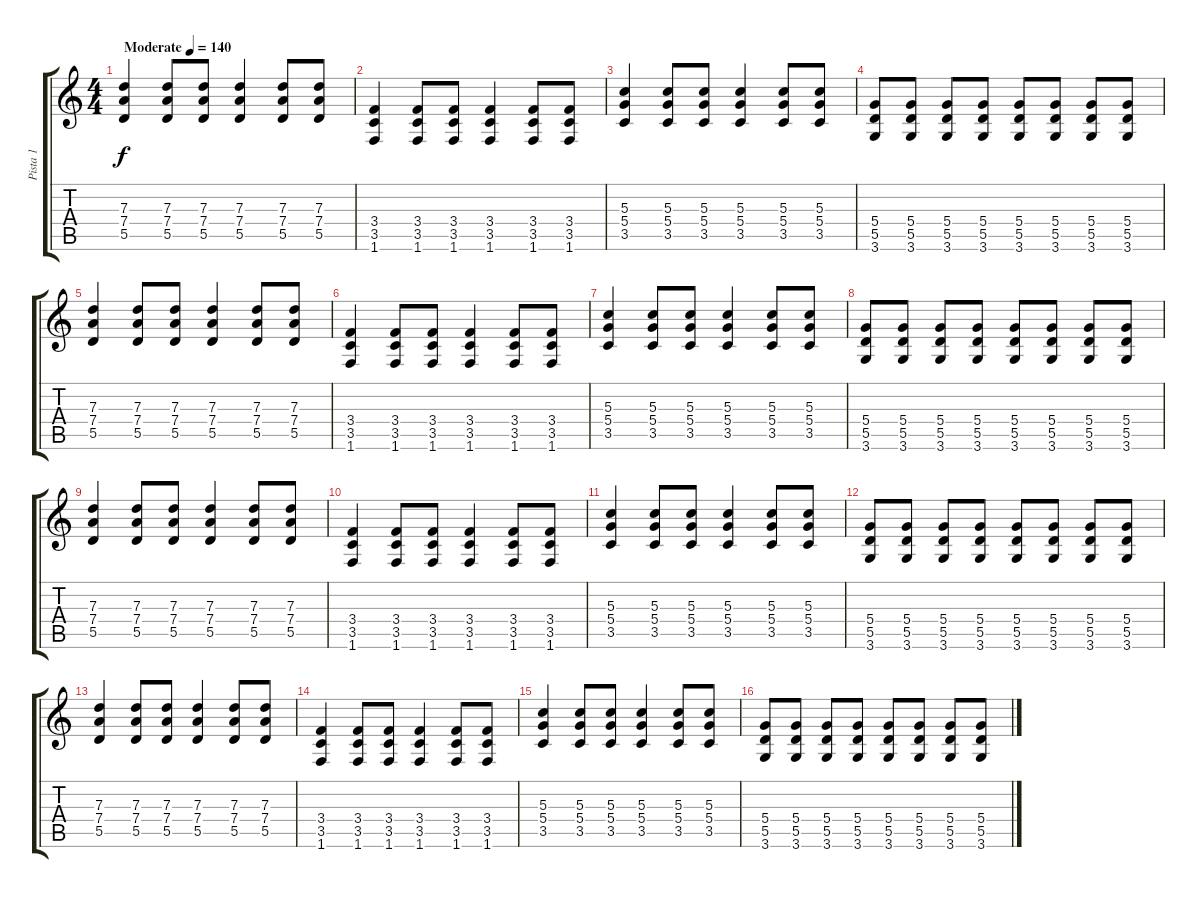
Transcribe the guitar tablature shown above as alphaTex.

\track ("Pista 1" "Pista 1") {instrument distortionguitar}
\staff {score tabs}
\tuning (E4 B3 G3 D3 A2 E2) {hide}
\ts (4 4)
\tempo (140 "Moderate")
\clef g2
\ks c
(7.3 7.4 5.5).4{dy f instrument distortionguitar} (7.3 7.4 5.5).8 (7.3 7.4 5.5).8 (7.3 7.4 5.5).4 (7.3 7.4 5.5).8 (7.3 7.4 5.5).8 |
(3.4 3.5 1.6).4 (3.4 3.5 1.6).8 (3.4 3.5 1.6).8 (3.4 3.5 1.6).4 (3.4 3.5 1.6).8 (3.4 3.5 1.6).8 |
(5.3 5.4 3.5).4 (5.3 5.4 3.5).8 (5.3 5.4 3.5).8 (5.3 5.4 3.5).4 (5.3 5.4 3.5).8 (5.3 5.4 3.5).8 |
(5.4 5.5 3.6).8 (5.4 5.5 3.6).8 (5.4 5.5 3.6).8 (5.4 5.5 3.6).8 (5.4 5.5 3.6).8 (5.4 5.5 3.6).8 (5.4 5.5 3.6).8 (5.4 5.5 3.6).8 |
(7.3 7.4 5.5).4 (7.3 7.4 5.5).8 (7.3 7.4 5.5).8 (7.3 7.4 5.5).4 (7.3 7.4 5.5).8 (7.3 7.4 5.5).8 |
(3.4 3.5 1.6).4 (3.4 3.5 1.6).8 (3.4 3.5 1.6).8 (3.4 3.5 1.6).4 (3.4 3.5 1.6).8 (3.4 3.5 1.6).8 |
(5.3 5.4 3.5).4 (5.3 5.4 3.5).8 (5.3 5.4 3.5).8 (5.3 5.4 3.5).4 (5.3 5.4 3.5).8 (5.3 5.4 3.5).8 |
(5.4 5.5 3.6).8 (5.4 5.5 3.6).8 (5.4 5.5 3.6).8 (5.4 5.5 3.6).8 (5.4 5.5 3.6).8 (5.4 5.5 3.6).8 (5.4 5.5 3.6).8 (5.4 5.5 3.6).8 |
(7.3 7.4 5.5).4 (7.3 7.4 5.5).8 (7.3 7.4 5.5).8 (7.3 7.4 5.5).4 (7.3 7.4 5.5).8 (7.3 7.4 5.5).8 |
(3.4 3.5 1.6).4 (3.4 3.5 1.6).8 (3.4 3.5 1.6).8 (3.4 3.5 1.6).4 (3.4 3.5 1.6).8 (3.4 3.5 1.6).8 |
(5.3 5.4 3.5).4 (5.3 5.4 3.5).8 (5.3 5.4 3.5).8 (5.3 5.4 3.5).4 (5.3 5.4 3.5).8 (5.3 5.4 3.5).8 |
(5.4 5.5 3.6).8 (5.4 5.5 3.6).8 (5.4 5.5 3.6).8 (5.4 5.5 3.6).8 (5.4 5.5 3.6).8 (5.4 5.5 3.6).8 (5.4 5.5 3.6).8 (5.4 5.5 3.6).8 |
(7.3 7.4 5.5).4 (7.3 7.4 5.5).8 (7.3 7.4 5.5).8 (7.3 7.4 5.5).4 (7.3 7.4 5.5).8 (7.3 7.4 5.5).8 |
(3.4 3.5 1.6).4 (3.4 3.5 1.6).8 (3.4 3.5 1.6).8 (3.4 3.5 1.6).4 (3.4 3.5 1.6).8 (3.4 3.5 1.6).8 |
(5.3 5.4 3.5).4 (5.3 5.4 3.5).8 (5.3 5.4 3.5).8 (5.3 5.4 3.5).4 (5.3 5.4 3.5).8 (5.3 5.4 3.5).8 |
(5.4 5.5 3.6).8 (5.4 5.5 3.6).8 (5.4 5.5 3.6).8 (5.4 5.5 3.6).8 (5.4 5.5 3.6).8 (5.4 5.5 3.6).8 (5.4 5.5 3.6).8 (5.4 5.5 3.6).8
